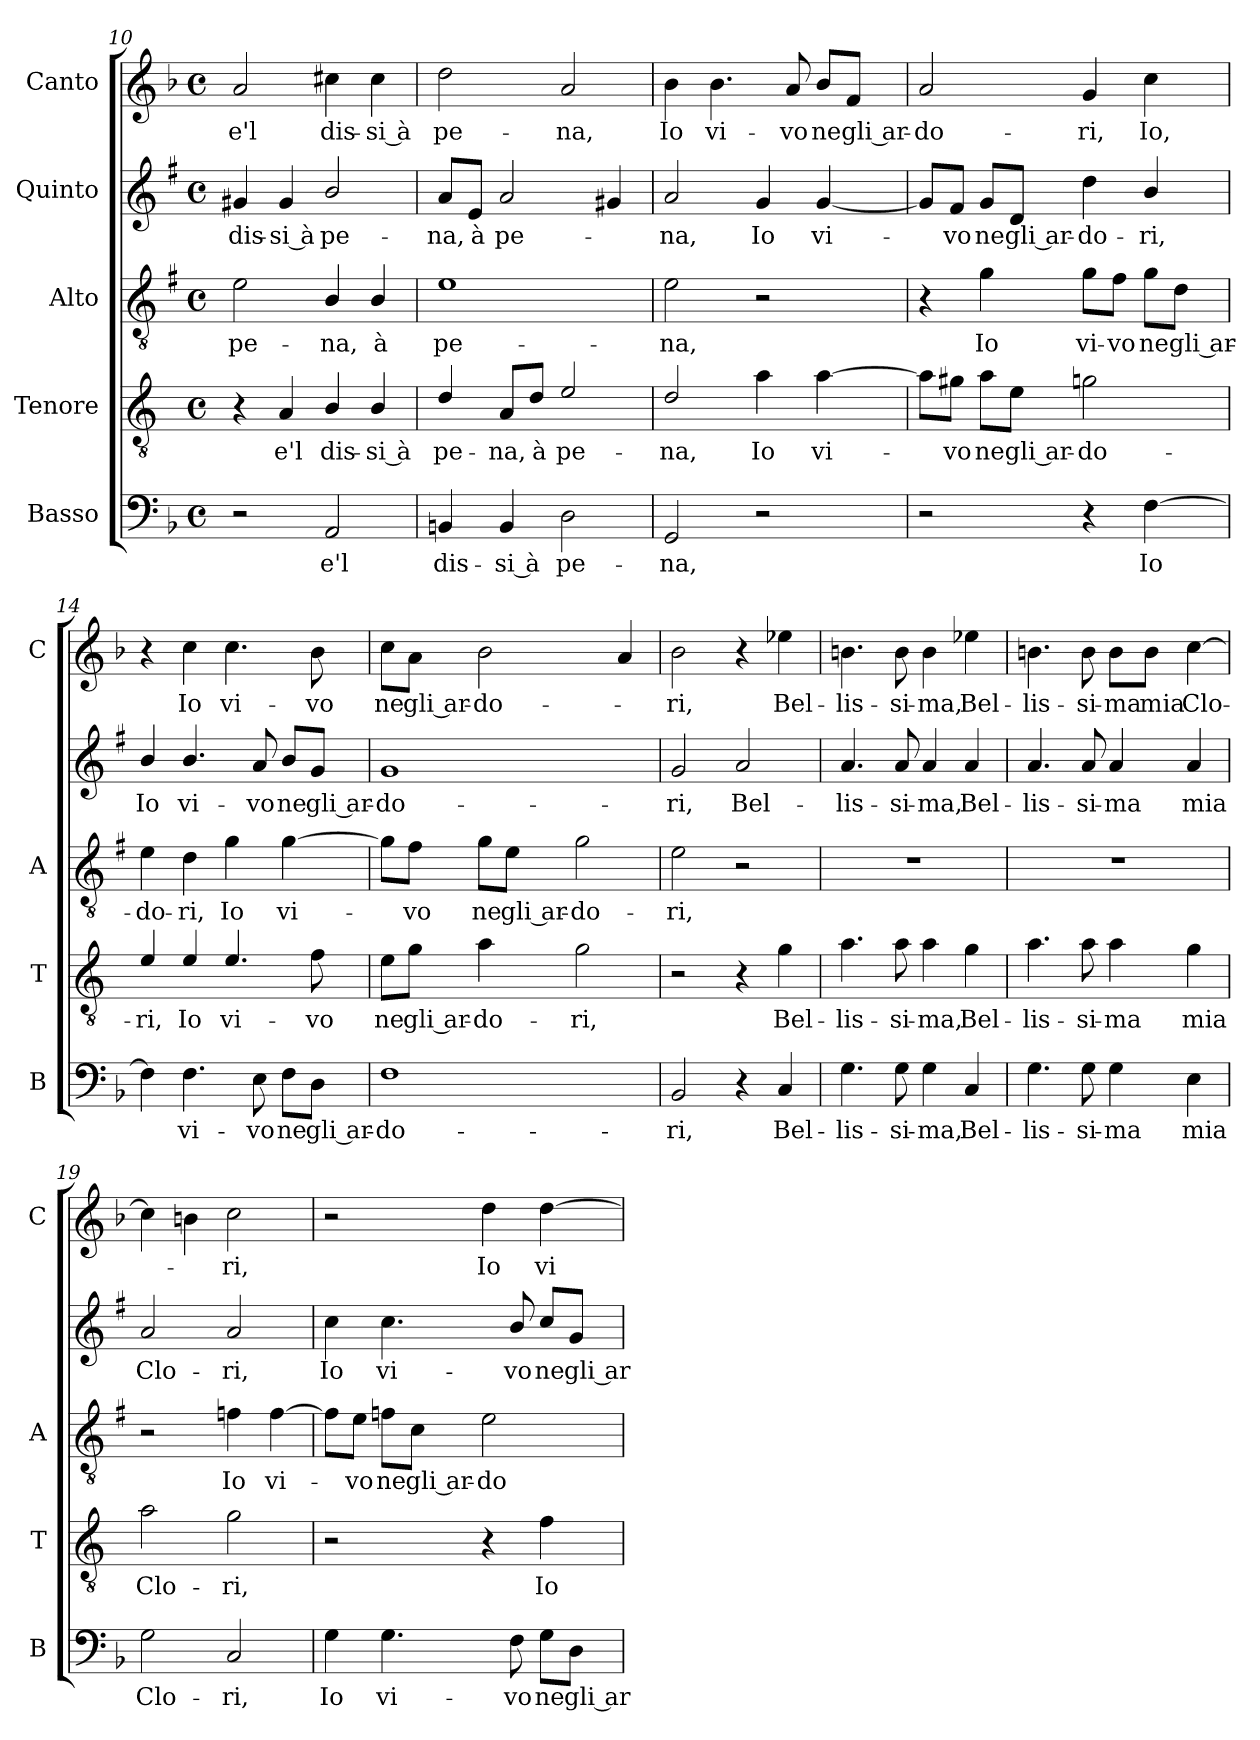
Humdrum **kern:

**kern	**text	**kern	**text	**kern	**text	**kern	**text	**kern	**text
*part5	*part5	*part4	*part4	*part3	*part3	*part2	*part2	*part1	*part1
*staff5	*staff5	*staff4	*staff4	*staff3	*staff3	*staff2	*staff2	*staff1	*staff1
*I"Basso	*	*I"Tenore	*	*I"Alto	*	*I"Quinto	*	*I"Canto	*
*I'B	*	*I'T	*	*I'A	*	*	*	*I'C	*
*clefF4	*	*clefGv2	*	*clefGv2	*	*clefG2	*	*clefG2	*
*	*	*ITrd4c7	*	*ITrd1c2	*	*ITrd1c2	*	*	*
*k[b-]	*	*k[b-]	*	*k[b-]	*	*k[b-]	*	*k[b-]	*
*F:	*	*F:	*	*F:	*	*F:	*	*F:	*
*M4/4	*	*M4/4	*	*M4/4	*	*M4/4	*	*M4/4	*
*met(c)	*	*met(c)	*	*met(c)	*	*met(c)	*	*met(c)	*
=10	=10	=10	=10	=10	=10	=10	=10	=10	=10
!	!	!	!	!	!LO:LY:b	!	!LO:LY:b	!	!LO:LY:b
2r	.	4r	.	2d\	pe-	4f#X/	dis-	2a/	e'l
!	!	!	!LO:LY:b	!	!	!	!LO:LY:b	!	!
.	.	4D/	e'l	.	.	4f#/	-si à	.	.
!	!LO:LY:b	!	!LO:LY:b	!	!LO:LY:b	!	!LO:LY:b	!	!LO:LY:b
2AA/	e'l	4E/	dis-	4A/	-na,	2a/	pe-	4cc#X\	dis-
!	!	!	!LO:LY:b	!	!LO:LY:b	!	!	!	!LO:LY:b
.	.	4E/	-si à	4A/	à	.	.	4cc#\	-si à
=11	=11	=11	=11	=11	=11	=11	=11	=11	=11
!	!LO:LY:b	!	!LO:LY:b	!	!LO:LY:b	!	!LO:LY:b	!	!LO:LY:b
4BBn/	dis-	4G/	pe-	1d	pe-	8g/L	-na,	2dd\	pe-
!	!	!	!	!	!	!	!LO:LY:b	!	!
.	.	.	.	.	.	8d/J	à	.	.
!	!LO:LY:b	!	!LO:LY:b	!	!	!	!LO:LY:b	!	!
4BB/	-si à	8D/L	-na,	.	.	2g/	pe-	.	.
!	!	!	!LO:LY:b	!	!	!	!	!	!
.	.	8G/J	à	.	.	.	.	.	.
!	!LO:LY:b	!	!LO:LY:b	!	!	!	!	!	!LO:LY:b
2D\	pe-	2A/	pe-	.	.	.	.	2a/	-na,
.	.	.	.	.	.	4f#X/	.	.	.
=12	=12	=12	=12	=12	=12	=12	=12	=12	=12
!	!LO:LY:b	!	!LO:LY:b	!	!LO:LY:b	!	!LO:LY:b	!	!LO:LY:b
2GG/	-na,	2G/	-na,	2d\	-na,	2g/	-na,	4b-\	Io
!	!	!	!	!	!	!	!	!	!LO:LY:b
.	.	.	.	.	.	.	.	4.b-\	vi-
!	!	!	!LO:LY:b	!	!	!	!LO:LY:b	!	!
2r	.	4d\	Io	2r	.	4f/	Io	.	.
!	!	!	!	!	!	!	!	!	!LO:LY:b
.	.	.	.	.	.	.	.	8a/	-vo
!	!	!	!LO:LY:b	!	!	!	!LO:LY:b	!	!LO:LY:b
.	.	[4d\	vi-	.	.	[4f/	vi-	8b-/L	ne
!	!	!	!	!	!	!	!	!	!LO:LY:b
.	.	.	.	.	.	.	.	8f/J	gli ar-
=13	=13	=13	=13	=13	=13	=13	=13	=13	=13
!	!	!	!	!	!	!	!	!	!LO:LY:b
2r	.	8d\L]	.	4r	.	8f/L]	.	2a/	-do-
!	!	!	!LO:LY:b	!	!	!	!LO:LY:b	!	!
.	.	8c#X\J	-vo	.	.	8e/J	-vo	.	.
!	!	!	!LO:LY:b	!	!LO:LY:b	!	!LO:LY:b	!	!
.	.	8d\L	ne	4f\	Io	8f/L	ne	.	.
!	!	!	!LO:LY:b	!	!	!	!LO:LY:b	!	!
.	.	8A\J	gli ar-	.	.	8c/J	gli ar-	.	.
!	!	!	!LO:LY:b	!	!LO:LY:b	!	!LO:LY:b	!	!LO:LY:b
4r	.	2cn\	-do-	8f\L	vi-	4cc\	-do-	4g/	-ri,
!	!	!	!	!	!LO:LY:b	!	!	!	!
.	.	.	.	8e\J	-vo	.	.	.	.
!	!LO:LY:b	!	!	!	!LO:LY:b	!	!LO:LY:b	!	!LO:LY:b
[4F\	Io	.	.	8f\L	ne	4a/	-ri,	4cc\	Io,
!	!	!	!	!	!LO:LY:b	!	!	!	!
.	.	.	.	8c\J	gli ar-	.	.	.	.
!!LO:PB:g=z
=14	=14	=14	=14	=14	=14	=14	=14	=14	=14
!	!	!	!LO:LY:b	!	!LO:LY:b	!	!LO:LY:b	!	!
4F\]	.	4A/	-ri,	4d\	-do-	4a/	Io	4r	.
!	!LO:LY:b	!	!LO:LY:b	!	!LO:LY:b	!	!LO:LY:b	!	!LO:LY:b
4.F\	vi-	4A/	Io	4c\	-ri,	4.a/	vi-	4cc\	Io
!	!	!	!LO:LY:b	!	!LO:LY:b	!	!	!	!LO:LY:b
.	.	4.A/	vi-	4f\	Io	.	.	4.cc\	vi-
!	!LO:LY:b	!	!	!	!	!	!LO:LY:b	!	!
8E\	-vo	.	.	.	.	8g/	-vo	.	.
!	!LO:LY:b	!	!	!	!LO:LY:b	!	!LO:LY:b	!	!
8F\L	ne	.	.	[4f\	vi-	8a/L	ne	.	.
!	!LO:LY:b	!	!LO:LY:b	!	!	!	!LO:LY:b	!	!LO:LY:b
8D\J	gli ar-	8B-\	-vo	.	.	8f/J	gli ar-	8b-\	-vo
=15	=15	=15	=15	=15	=15	=15	=15	=15	=15
!	!LO:LY:b	!	!LO:LY:b	!	!	!	!LO:LY:b	!	!LO:LY:b
1F	-do-	8A\L	ne	8f\L]	.	1f	-do-	8cc\L	ne
!	!	!	!LO:LY:b	!	!LO:LY:b	!	!	!	!LO:LY:b
.	.	8c\J	gli ar-	8e\J	-vo	.	.	8a\J	gli ar-
!	!	!	!LO:LY:b	!	!LO:LY:b	!	!	!	!LO:LY:b
.	.	4d\	-do-	8f\L	ne	.	.	2b-\	-do-
!	!	!	!	!	!LO:LY:b	!	!	!	!
.	.	.	.	8d\J	gli ar-	.	.	.	.
!	!	!	!LO:LY:b	!	!LO:LY:b	!	!	!	!
.	.	2c\	-ri,	2f\	-do-	.	.	.	.
.	.	.	.	.	.	.	.	4a/	.
=16	=16	=16	=16	=16	=16	=16	=16	=16	=16
!	!LO:LY:b	!	!	!	!LO:LY:b	!	!LO:LY:b	!	!LO:LY:b
2BB-/	-ri,	2r	.	2d\	-ri,	2f/	-ri,	2b-\	-ri,
!	!	!	!	!	!	!	!LO:LY:b	!	!
4r	.	4r	.	2r	.	2g/	Bel-	4r	.
!	!LO:LY:b	!	!LO:LY:b	!	!	!	!	!	!LO:LY:b
4C/	Bel-	4c\	Bel-	.	.	.	.	4ee-X\	Bel-
=17	=17	=17	=17	=17	=17	=17	=17	=17	=17
!	!LO:LY:b	!	!LO:LY:b	!	!	!	!LO:LY:b	!	!LO:LY:b
4.G\	-lis-	4.d\	-lis-	1r	.	4.g/	-lis-	4.bn\	-lis-
!	!LO:LY:b	!	!LO:LY:b	!	!	!	!LO:LY:b	!	!LO:LY:b
8G\	-si-	8d\	-si-	.	.	8g/	-si-	8b\	-si-
!	!LO:LY:b	!	!LO:LY:b	!	!	!	!LO:LY:b	!	!LO:LY:b
4G\	-ma,	4d\	-ma,	.	.	4g/	-ma,	4b\	-ma,
!	!LO:LY:b	!	!LO:LY:b	!	!	!	!LO:LY:b	!	!LO:LY:b
4C/	Bel-	4c\	Bel-	.	.	4g/	Bel-	4ee-X\	Bel-
=18	=18	=18	=18	=18	=18	=18	=18	=18	=18
!	!LO:LY:b	!	!LO:LY:b	!	!	!	!LO:LY:b	!	!LO:LY:b
4.G\	-lis-	4.d\	-lis-	1r	.	4.g/	-lis-	4.bn\	-lis-
!	!LO:LY:b	!	!LO:LY:b	!	!	!	!LO:LY:b	!	!LO:LY:b
8G\	-si-	8d\	-si-	.	.	8g/	-si-	8b\	-si-
!	!LO:LY:b	!	!LO:LY:b	!	!	!	!LO:LY:b	!	!LO:LY:b
4G\	-ma	4d\	-ma	.	.	4g/	-ma	8b\L	-ma
!	!	!	!	!	!	!	!	!	!LO:LY:b
.	.	.	.	.	.	.	.	8b\J	mia
!	!LO:LY:b	!	!LO:LY:b	!	!	!	!LO:LY:b	!	!LO:LY:b
4E\	mia	4c\	mia	.	.	4g/	mia	[4cc\	Clo-
=19	=19	=19	=19	=19	=19	=19	=19	=19	=19
!	!LO:LY:b	!	!LO:LY:b	!	!	!	!LO:LY:b	!	!
2G\	Clo-	2d\	Clo-	2r	.	2g/	Clo-	4cc\]	.
.	.	.	.	.	.	.	.	4bn\	.
!	!LO:LY:b	!	!LO:LY:b	!	!LO:LY:b	!	!LO:LY:b	!	!LO:LY:b
2C/	-ri,	2c\	-ri,	4e-X\	Io	2g/	-ri,	2cc\	-ri,
!	!	!	!	!	!LO:LY:b	!	!	!	!
.	.	.	.	[4e-\	vi-	.	.	.	.
!!LO:LB:g=z
=20	=20	=20	=20	=20	=20	=20	=20	=20	=20
!	!LO:LY:b	!	!	!	!	!	!LO:LY:b	!	!
4G\	Io	2r	.	8e-\L]	.	4b-\	Io	2r	.
!	!	!	!	!	!LO:LY:b	!	!	!	!
.	.	.	.	8d\J	-vo	.	.	.	.
!	!LO:LY:b	!	!	!	!LO:LY:b	!	!LO:LY:b	!	!
4.G\	vi-	.	.	8e-X\L	ne	4.b-\	vi-	.	.
!	!	!	!	!	!LO:LY:b	!	!	!	!
.	.	.	.	8B-\J	gli ar-	.	.	.	.
!	!	!	!	!	!LO:LY:b	!	!	!	!LO:LY:b
.	.	4r	.	2d\	-do-	.	.	4dd\	Io
!	!LO:LY:b	!	!	!	!	!	!LO:LY:b	!	!
8F\	-vo	.	.	.	.	8a/	-vo	.	.
!	!LO:LY:b	!	!LO:LY:b	!	!	!	!LO:LY:b	!	!LO:LY:b
8G\L	ne	4B-\	Io	.	.	8b-/L	ne	[4dd\	vi-
!	!LO:LY:b	!	!	!	!	!	!LO:LY:b	!	!
8D\J	gli ar-	.	.	.	.	8f/J	gli ar-	.	.
=	=	=	=	=	=	=	=	=	=
*-	*-	*-	*-	*-	*-	*-	*-	*-	*-
